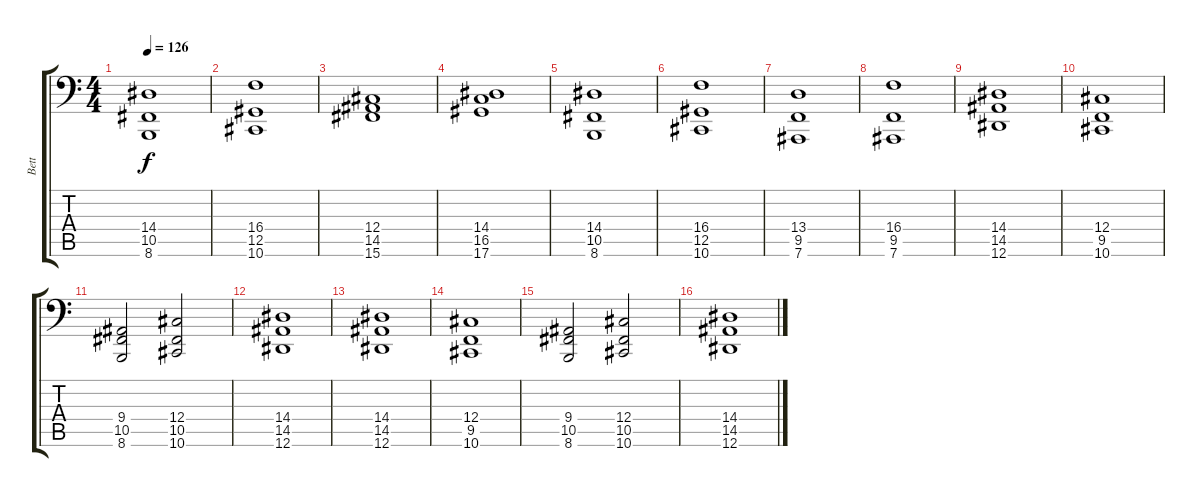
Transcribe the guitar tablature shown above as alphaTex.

\track ("Bett" "Bett") {instrument churchorgan}
\staff {score tabs}
\tuning (Eb3 Bb2 Gb2 Db2 Ab1 Eb1) {hide}
\ts (4 4)
\tempo 126
\clef f4
\ks c
(14.4 10.5 8.6).1{dy f} |
(16.4 12.5 10.6).1 |
(12.4 14.5 15.6).1 |
(14.4 16.5 17.6).1 |
(14.4 10.5 8.6).1 |
(16.4 12.5 10.6).1 |
(13.4 9.5 7.6).1 |
(16.4 9.5 7.6).1 |
(14.4 14.5 12.6).1 |
(12.4 9.5 10.6).1 |
(9.4 10.5 8.6).2 (12.4 10.5 10.6).2 |
(14.4 14.5 12.6).1 |
(14.4 14.5 12.6).1 |
(12.4 9.5 10.6).1 |
(9.4 10.5 8.6).2 (12.4 10.5 10.6).2 |
(14.4 14.5 12.6).1
